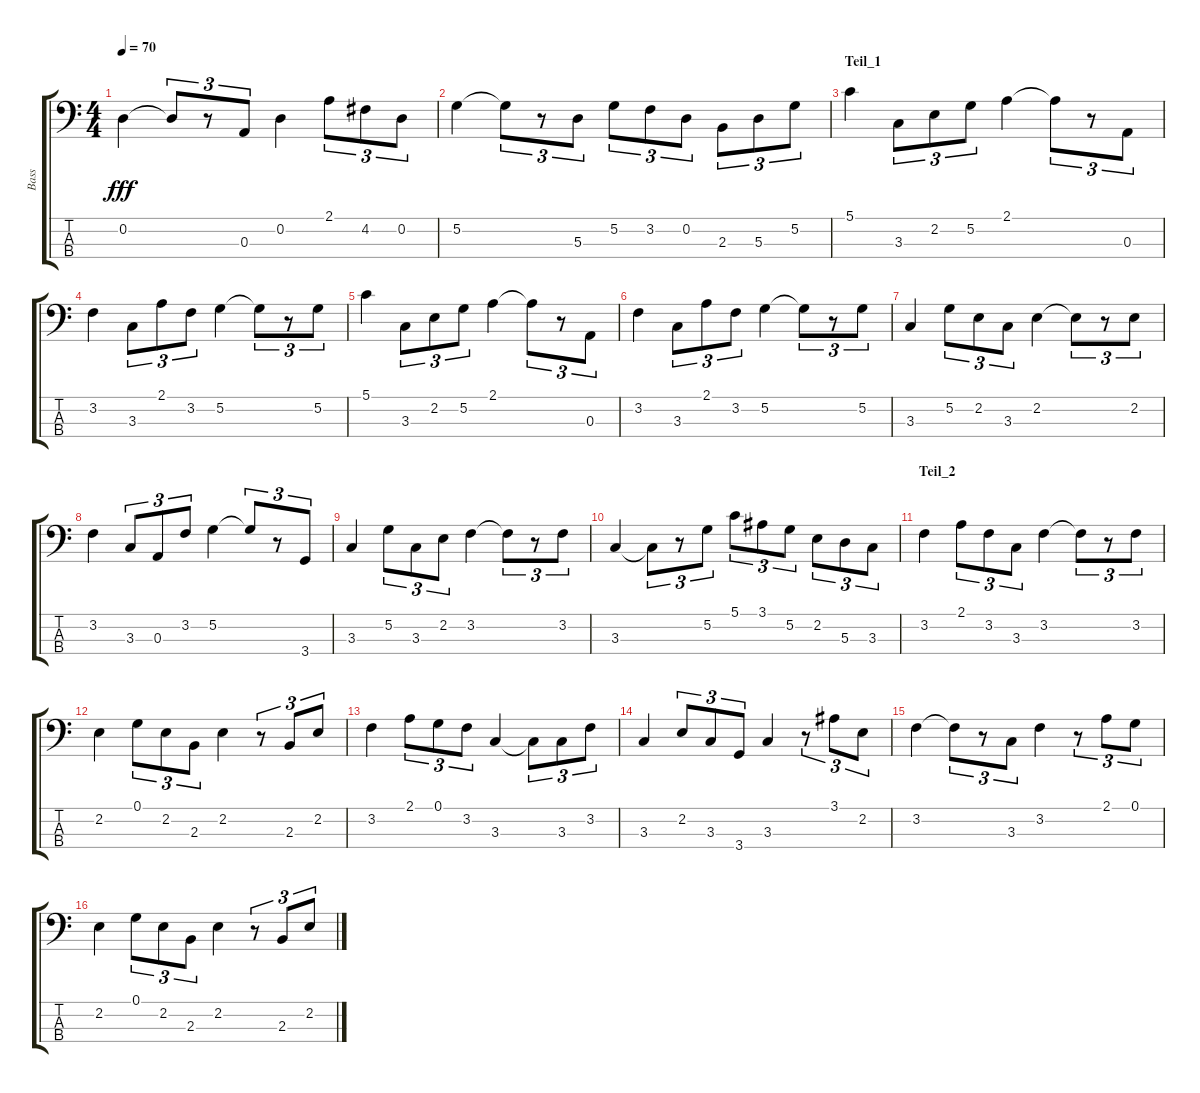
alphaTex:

\track ("Bass" "Bass") {instrument acousticbass}
\staff {score tabs}
\tuning (G2 D2 A1 E1) {hide}
\ts (4 4)
\tempo 70
\clef f4
\ks c
0.2.4{dy fff} 0.2{t}.8{tu (3 2)} r.8{tu (3 2)} 0.3.8{tu (3 2)} 0.2.4 2.1.8{tu (3 2)} 4.2.8{tu (3 2)} 0.2.8{tu (3 2)} |
5.2.4 5.2{t}.8{tu (3 2)} r.8{tu (3 2)} 5.3.8{tu (3 2)} 5.2.8{tu (3 2)} 3.2.8{tu (3 2)} 0.2.8{tu (3 2)} 2.3.8{tu (3 2)} 5.3.8{tu (3 2)} 5.2.8{tu (3 2)} |
\section ("" "Teil_1")
5.1.4 3.3.8{tu (3 2)} 2.2.8{tu (3 2)} 5.2.8{tu (3 2)} 2.1.4 2.1{t}.8{tu (3 2)} r.8{tu (3 2)} 0.3.8{tu (3 2)} |
3.2.4 3.3.8{tu (3 2)} 2.1.8{tu (3 2)} 3.2.8{tu (3 2)} 5.2.4 5.2{t}.8{tu (3 2)} r.8{tu (3 2)} 5.2.8{tu (3 2)} |
5.1.4 3.3.8{tu (3 2)} 2.2.8{tu (3 2)} 5.2.8{tu (3 2)} 2.1.4 2.1{t}.8{tu (3 2)} r.8{tu (3 2)} 0.3.8{tu (3 2)} |
3.2.4 3.3.8{tu (3 2)} 2.1.8{tu (3 2)} 3.2.8{tu (3 2)} 5.2.4 5.2{t}.8{tu (3 2)} r.8{tu (3 2)} 5.2.8{tu (3 2)} |
3.3.4 5.2.8{tu (3 2)} 2.2.8{tu (3 2)} 3.3.8{tu (3 2)} 2.2.4 2.2{t}.8{tu (3 2)} r.8{tu (3 2)} 2.2.8{tu (3 2)} |
3.2.4 3.3.8{tu (3 2)} 0.3.8{tu (3 2)} 3.2.8{tu (3 2)} 5.2.4 5.2{t}.8{tu (3 2)} r.8{tu (3 2)} 3.4.8{tu (3 2)} |
3.3.4 5.2.8{tu (3 2)} 3.3.8{tu (3 2)} 2.2.8{tu (3 2)} 3.2.4 3.2{t}.8{tu (3 2)} r.8{tu (3 2)} 3.2.8{tu (3 2)} |
3.3.4 3.3{t}.8{tu (3 2)} r.8{tu (3 2)} 5.2.8{tu (3 2)} 5.1.8{tu (3 2)} 3.1.8{tu (3 2)} 5.2.8{tu (3 2)} 2.2.8{tu (3 2)} 5.3.8{tu (3 2)} 3.3.8{tu (3 2)} |
\section ("" "Teil_2")
3.2.4 2.1.8{tu (3 2)} 3.2.8{tu (3 2)} 3.3.8{tu (3 2)} 3.2.4 3.2{t}.8{tu (3 2)} r.8{tu (3 2)} 3.2.8{tu (3 2)} |
2.2.4 0.1.8{tu (3 2)} 2.2.8{tu (3 2)} 2.3.8{tu (3 2)} 2.2.4 r.8{tu (3 2)} 2.3.8{tu (3 2)} 2.2.8{tu (3 2)} |
3.2.4 2.1.8{tu (3 2)} 0.1.8{tu (3 2)} 3.2.8{tu (3 2)} 3.3.4 3.3{t}.8{tu (3 2)} 3.3.8{tu (3 2)} 3.2.8{tu (3 2)} |
3.3.4 2.2.8{tu (3 2)} 3.3.8{tu (3 2)} 3.4.8{tu (3 2)} 3.3.4 r.8{tu (3 2)} 3.1.8{tu (3 2)} 2.2.8{tu (3 2)} |
3.2.4 3.2{t}.8{tu (3 2)} r.8{tu (3 2)} 3.3.8{tu (3 2)} 3.2.4 r.8{tu (3 2)} 2.1.8{tu (3 2)} 0.1.8{tu (3 2)} |
2.2.4 0.1.8{tu (3 2)} 2.2.8{tu (3 2)} 2.3.8{tu (3 2)} 2.2.4 r.8{tu (3 2)} 2.3.8{tu (3 2)} 2.2.8{tu (3 2)}
